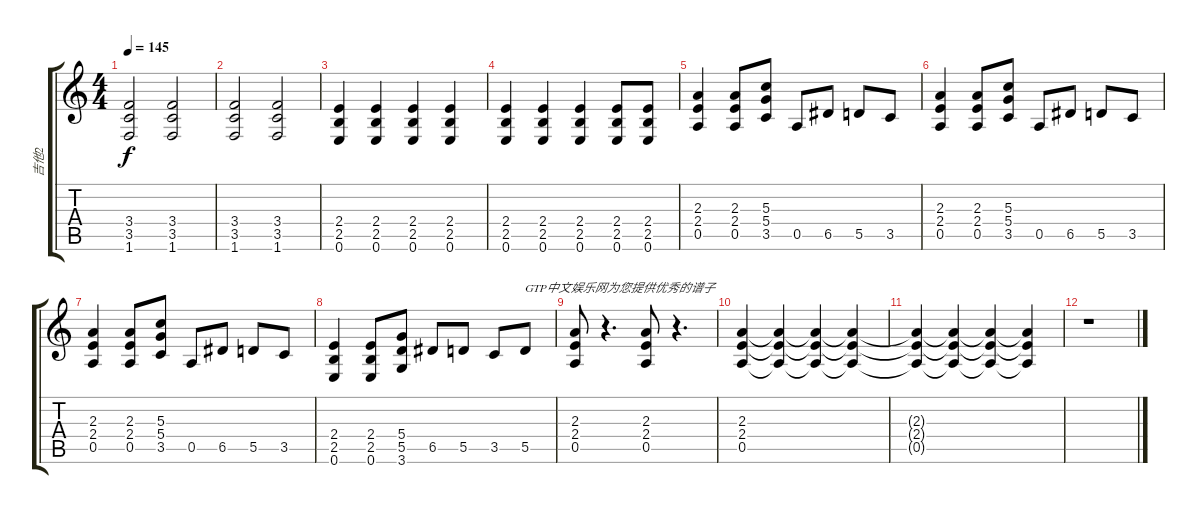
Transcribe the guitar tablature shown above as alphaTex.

\track ("吉他2" "吉他2") {instrument distortionguitar}
\staff {score tabs}
\tuning (E4 B3 G3 D3 A2 E2) {hide}
\ts (4 4)
\tempo 145
\clef g2
\ks c
(3.4 3.5 1.6).2{dy f volume 16} (3.4 3.5 1.6).2 |
(3.4 3.5 1.6).2 (3.4 3.5 1.6).2 |
(2.4 2.5 0.6).4 (2.4 2.5 0.6).4 (2.4 2.5 0.6).4 (2.4 2.5 0.6).4 |
(2.4 2.5 0.6).4 (2.4 2.5 0.6).4 (2.4 2.5 0.6).4 (2.4 2.5 0.6).8 (2.4 2.5 0.6).8 |
(2.3 2.4 0.5).4 (2.3 2.4 0.5).8 (5.3 5.4 3.5).8 0.5.8 6.5.8 5.5.8 3.5.8 |
(2.3 2.4 0.5).4 (2.3 2.4 0.5).8 (5.3 5.4 3.5).8 0.5.8 6.5.8 5.5.8 3.5.8 |
(2.3 2.4 0.5).4 (2.3 2.4 0.5).8 (5.3 5.4 3.5).8 0.5.8 6.5.8 5.5.8 3.5.8 |
(2.4 2.5 0.6).4 (2.4 2.5 0.6).8 (5.4 5.5 3.6).8 6.5.8 5.5.8 3.5.8 5.5.8{txt "GTP中文娱乐网为您提供优秀的谱子"} |
(2.3 2.4 0.5).8 r.4{d} (2.3 2.4 0.5).8 r.4{d} |
(2.3 2.4 0.5).4 (2.3{t} 2.4{t} 0.5{t}).4 (2.3{t} 2.4{t} 0.5{t}).4 (2.3{t} 2.4{t} 0.5{t}).4 |
(2.3{t} 2.4{t} 0.5{t}).4 (2.3{t} 2.4{t} 0.5{t}).4 (2.3{t} 2.4{t} 0.5{t}).4 (2.3{t} 2.4{t} 0.5{t}).4 |
r.1
